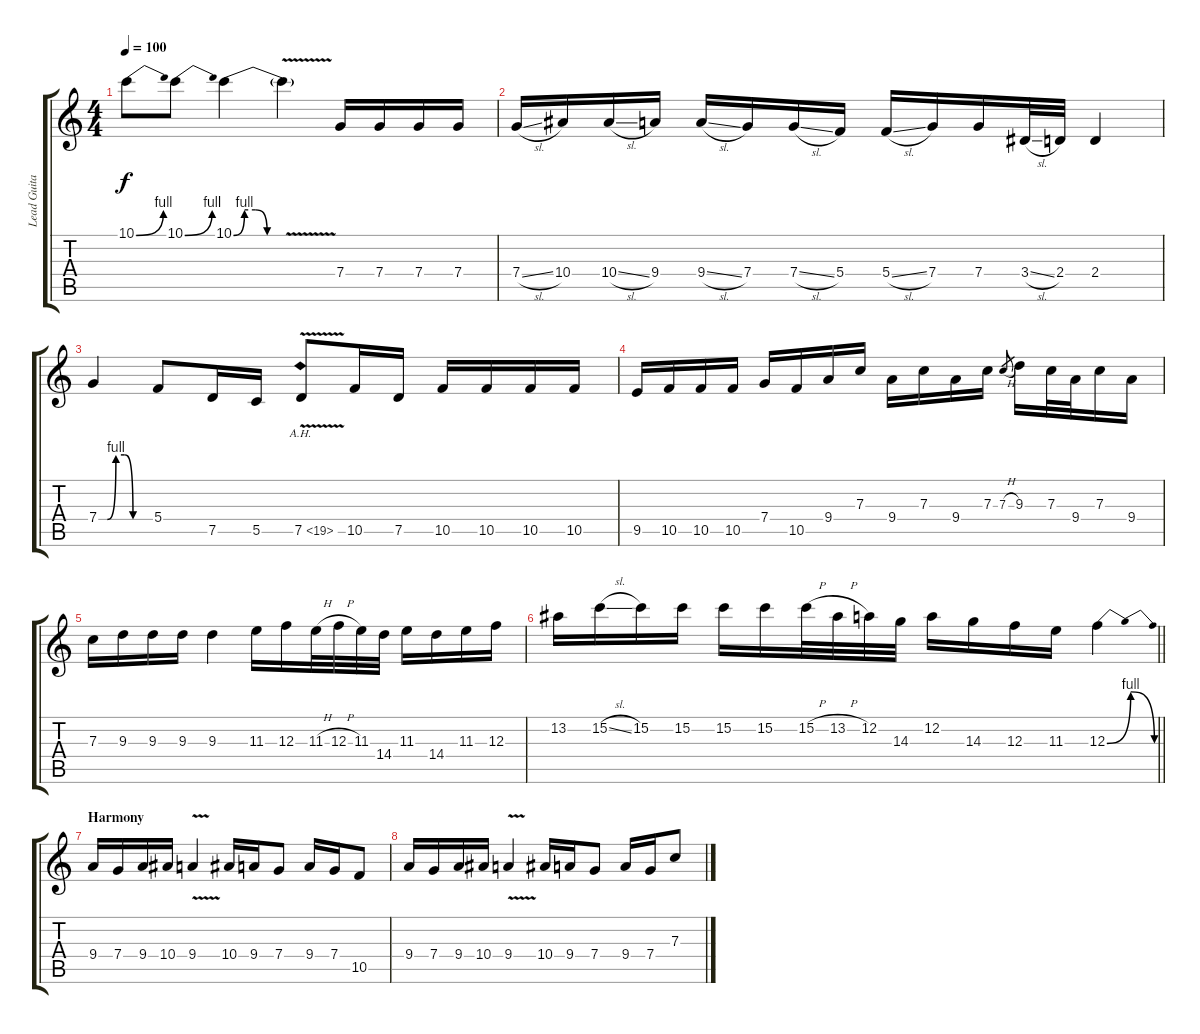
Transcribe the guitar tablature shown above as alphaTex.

\track ("Lead Guitar (Sami)" "Lead Guita") {instrument distortionguitar}
\staff {score tabs}
\tuning (D4 A3 F3 C3 G2 D2) {hide}
\ts (4 4)
\tempo 100
\clef g2
\ks c
10.1{be (bend 0 0 60 4)}.8{dy f} 10.1{be (bend 0 0 60 4)}.8 10.1{be (custom 0 0 13 4 26 4 40 0 60 0)}.4 10.1{v t}.4 7.4.16 7.4.16 7.4.16 7.4.16 |
7.4{sl}.16 10.4.16 10.4{sl}.16 9.4.16 9.4{sl}.16 7.4.16 7.4{sl}.16 5.4.16 5.4{sl}.16 7.4.16 7.4.16 3.4{sl}.32 2.4.32 2.4.4 |
7.4{be (custom 0 0 10 0 20 4 30 4 40 0 60 0)}.4 5.4.8 7.5.16 5.5.16 7.5{ah 12 v}.8 10.5.16 7.5.16 10.5.16 10.5.16 10.5.16 10.5.16 |
9.5.16 10.5.16 10.5.16 10.5.16 7.4.16 10.5.16 9.4.16 7.3.16 9.4.16 7.3.16 9.4.16 7.3.16 7.3{h}.8{gr} 9.3.16 7.3.32 9.4.32 7.3.16 9.4.16 |
7.3.16 9.3.16 9.3.16 9.3.16 9.3.4 11.3.16 12.3.16 11.3{h}.32 12.3{h}.32 11.3.32 14.4.32 11.3.16 14.4.16 11.3.16 12.3.16 |
\barLineRight lightlight
13.2.16 15.2{sl}.16 15.2.16 15.2.16 15.2.16 15.2.16 15.2{h}.32 13.2{h}.32 12.2.32 14.3.32 12.2.16 14.3.16 12.3.16 11.3.16 12.3{be (bendrelease 0 0 15 4 45 4 60 0)}.4 |
\section ("" "Harmony")
9.4.16 7.4.16 9.4.16 10.4.16 9.4{v}.4 10.4.16 9.4.16 7.4.8 9.4.16 7.4.16 10.5.8 |
9.4.16 7.4.16 9.4.16 10.4.16 9.4{v}.4 10.4.16 9.4.16 7.4.8 9.4.16 7.4.16 7.3.8
